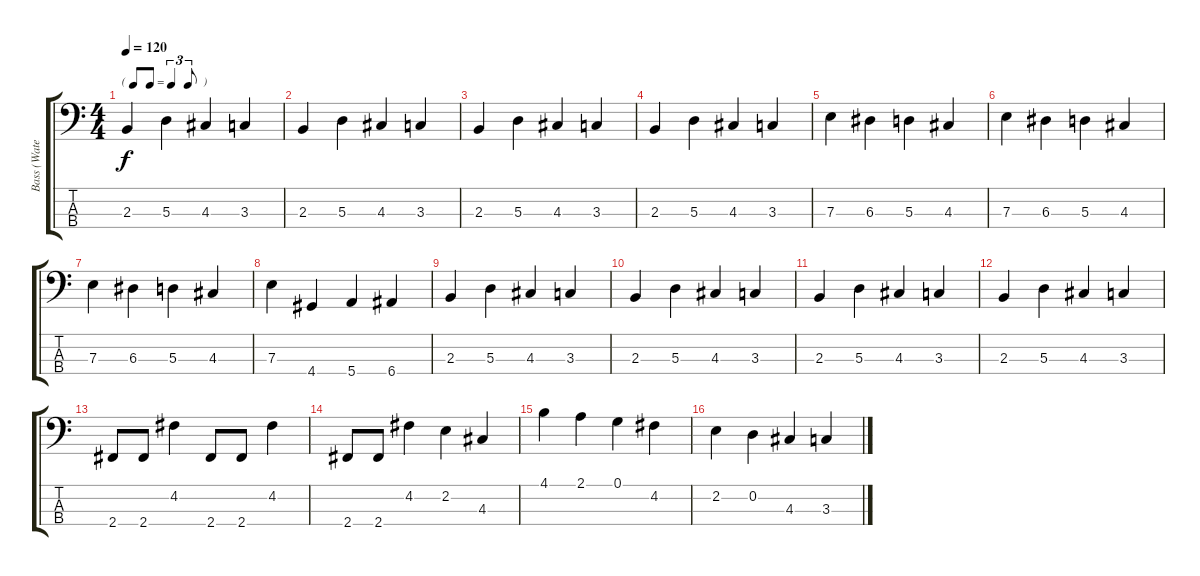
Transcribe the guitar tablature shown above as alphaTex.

\track ("Bass (Waters)" "Bass (Wate") {instrument electricbasspick}
\staff {score tabs}
\tuning (G2 D2 A1 E1) {hide}
\ts (4 4)
\tf triplet8th
\tempo 120
\clef f4
\ks c
2.3.4{dy f} 5.3.4 4.3.4 3.3.4 |
2.3.4 5.3.4 4.3.4 3.3.4 |
2.3.4 5.3.4 4.3.4 3.3.4 |
2.3.4 5.3.4 4.3.4 3.3.4 |
7.3.4 6.3.4 5.3.4 4.3.4 |
7.3.4 6.3.4 5.3.4 4.3.4 |
7.3.4 6.3.4 5.3.4 4.3.4 |
7.3.4 4.4.4 5.4.4 6.4.4 |
2.3.4 5.3.4 4.3.4 3.3.4 |
2.3.4 5.3.4 4.3.4 3.3.4 |
2.3.4 5.3.4 4.3.4 3.3.4 |
2.3.4 5.3.4 4.3.4 3.3.4 |
2.4.8 2.4.8 4.2.4 2.4.8 2.4.8 4.2.4 |
2.4.8 2.4.8 4.2.4 2.2.4 4.3.4 |
4.1.4 2.1.4 0.1.4 4.2.4 |
2.2.4 0.2.4 4.3.4 3.3.4
